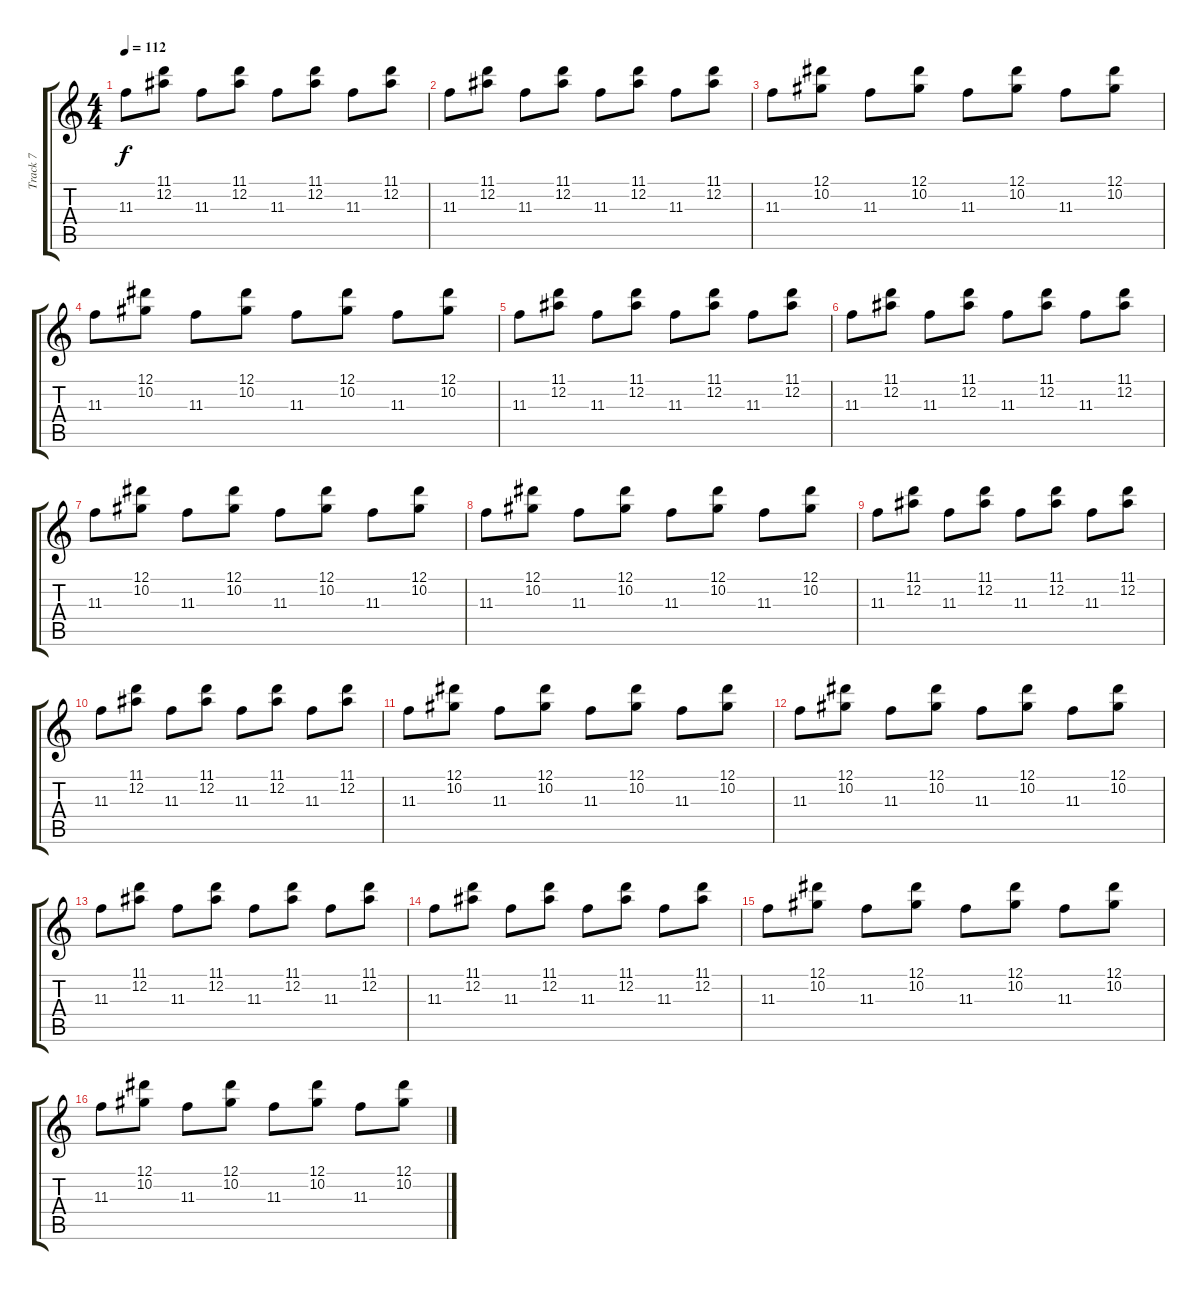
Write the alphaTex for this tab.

\track ("Track 7" "Track 7") {instrument electricguitarclean}
\staff {score tabs}
\tuning (Eb4 Bb3 Gb3 Db3 Ab2 Eb2) {hide}
\ts (4 4)
\tempo 112
\clef g2
\ks c
11.3.8{dy f} (11.1 12.2).8 11.3.8 (11.1 12.2).8 11.3.8 (11.1 12.2).8 11.3.8 (11.1 12.2).8 |
11.3.8 (11.1 12.2).8 11.3.8 (11.1 12.2).8 11.3.8 (11.1 12.2).8 11.3.8 (11.1 12.2).8 |
11.3.8 (12.1 10.2).8 11.3.8 (12.1 10.2).8 11.3.8 (12.1 10.2).8 11.3.8 (12.1 10.2).8 |
11.3.8 (12.1 10.2).8 11.3.8 (12.1 10.2).8 11.3.8 (12.1 10.2).8 11.3.8 (12.1 10.2).8 |
11.3.8 (11.1 12.2).8 11.3.8 (11.1 12.2).8 11.3.8 (11.1 12.2).8 11.3.8 (11.1 12.2).8 |
11.3.8 (11.1 12.2).8 11.3.8 (11.1 12.2).8 11.3.8 (11.1 12.2).8 11.3.8 (11.1 12.2).8 |
11.3.8 (12.1 10.2).8 11.3.8 (12.1 10.2).8 11.3.8 (12.1 10.2).8 11.3.8 (12.1 10.2).8 |
11.3.8 (12.1 10.2).8 11.3.8 (12.1 10.2).8 11.3.8 (12.1 10.2).8 11.3.8 (12.1 10.2).8 |
11.3.8 (11.1 12.2).8 11.3.8 (11.1 12.2).8 11.3.8 (11.1 12.2).8 11.3.8 (11.1 12.2).8 |
11.3.8 (11.1 12.2).8 11.3.8 (11.1 12.2).8 11.3.8 (11.1 12.2).8 11.3.8 (11.1 12.2).8 |
11.3.8 (12.1 10.2).8 11.3.8 (12.1 10.2).8 11.3.8 (12.1 10.2).8 11.3.8 (12.1 10.2).8 |
11.3.8 (12.1 10.2).8 11.3.8 (12.1 10.2).8 11.3.8 (12.1 10.2).8 11.3.8 (12.1 10.2).8 |
11.3.8 (11.1 12.2).8 11.3.8 (11.1 12.2).8 11.3.8 (11.1 12.2).8 11.3.8 (11.1 12.2).8 |
11.3.8 (11.1 12.2).8 11.3.8 (11.1 12.2).8 11.3.8 (11.1 12.2).8 11.3.8 (11.1 12.2).8 |
11.3.8 (12.1 10.2).8 11.3.8 (12.1 10.2).8 11.3.8 (12.1 10.2).8 11.3.8 (12.1 10.2).8 |
11.3.8 (12.1 10.2).8 11.3.8 (12.1 10.2).8 11.3.8 (12.1 10.2).8 11.3.8 (12.1 10.2).8
